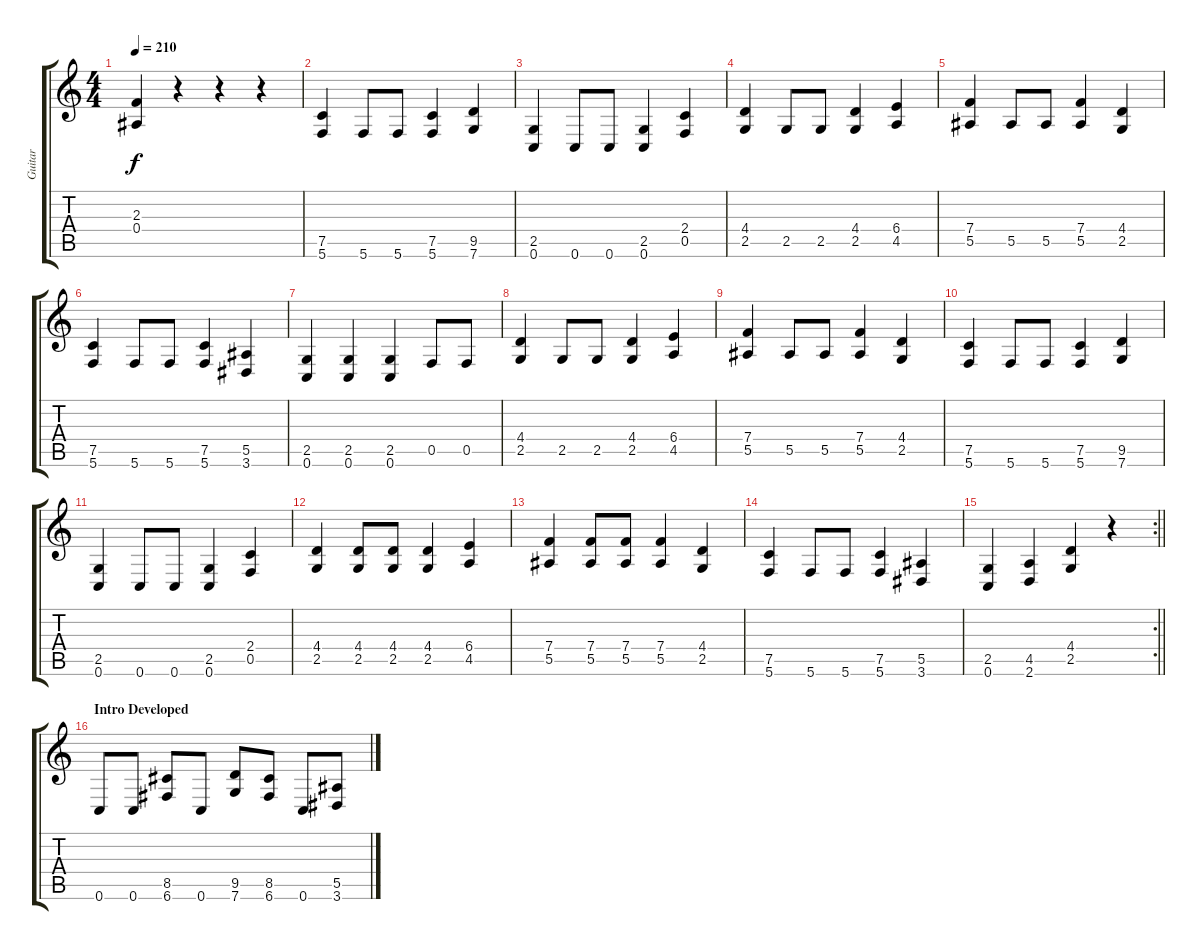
\track ("Guitar" "Guitar") {instrument distortionguitar}
\staff {score tabs}
\tuning (C4 G3 Eb3 Bb2 F2 C2) {hide}
\ts (4 4)
\tempo 210
\clef g2
\ks c
(2.3 0.4).4{dy f} r.4 r.4 r.4 |
(7.5 5.6).4 5.6.8 5.6.8 (7.5 5.6).4 (9.5 7.6).4 |
(2.5 0.6).4 0.6.8 0.6.8 (2.5 0.6).4 (2.4 0.5).4 |
(4.4 2.5).4 2.5.8 2.5.8 (4.4 2.5).4 (6.4 4.5).4 |
(7.4 5.5).4 5.5.8 5.5.8 (7.4 5.5).4 (4.4 2.5).4 |
(7.5 5.6).4 5.6.8 5.6.8 (7.5 5.6).4 (5.5 3.6).4 |
(2.5 0.6).4 (2.5 0.6).4 (2.5 0.6).4 0.5.8 0.5.8 |
(4.4 2.5).4 2.5.8 2.5.8 (4.4 2.5).4 (6.4 4.5).4 |
(7.4 5.5).4 5.5.8 5.5.8 (7.4 5.5).4 (4.4 2.5).4 |
(7.5 5.6).4 5.6.8 5.6.8 (7.5 5.6).4 (9.5 7.6).4 |
(2.5 0.6).4 0.6.8 0.6.8 (2.5 0.6).4 (2.4 0.5).4 |
(4.4 2.5).4 (4.4 2.5).8 (4.4 2.5).8 (4.4 2.5).4 (6.4 4.5).4 |
(7.4 5.5).4 (7.4 5.5).8 (7.4 5.5).8 (7.4 5.5).4 (4.4 2.5).4 |
(7.5 5.6).4 5.6.8 5.6.8 (7.5 5.6).4 (5.5 3.6).4 |
\rc 2
\barLineRight lightlight
(2.5 0.6).4 (4.5 2.6).4 (4.4 2.5).4 r.4 |
\section ("" "Intro Developed")
0.6.8 0.6.8 (8.5 6.6).8 0.6.8 (9.5 7.6).8 (8.5 6.6).8 0.6.8 (5.5 3.6).8
